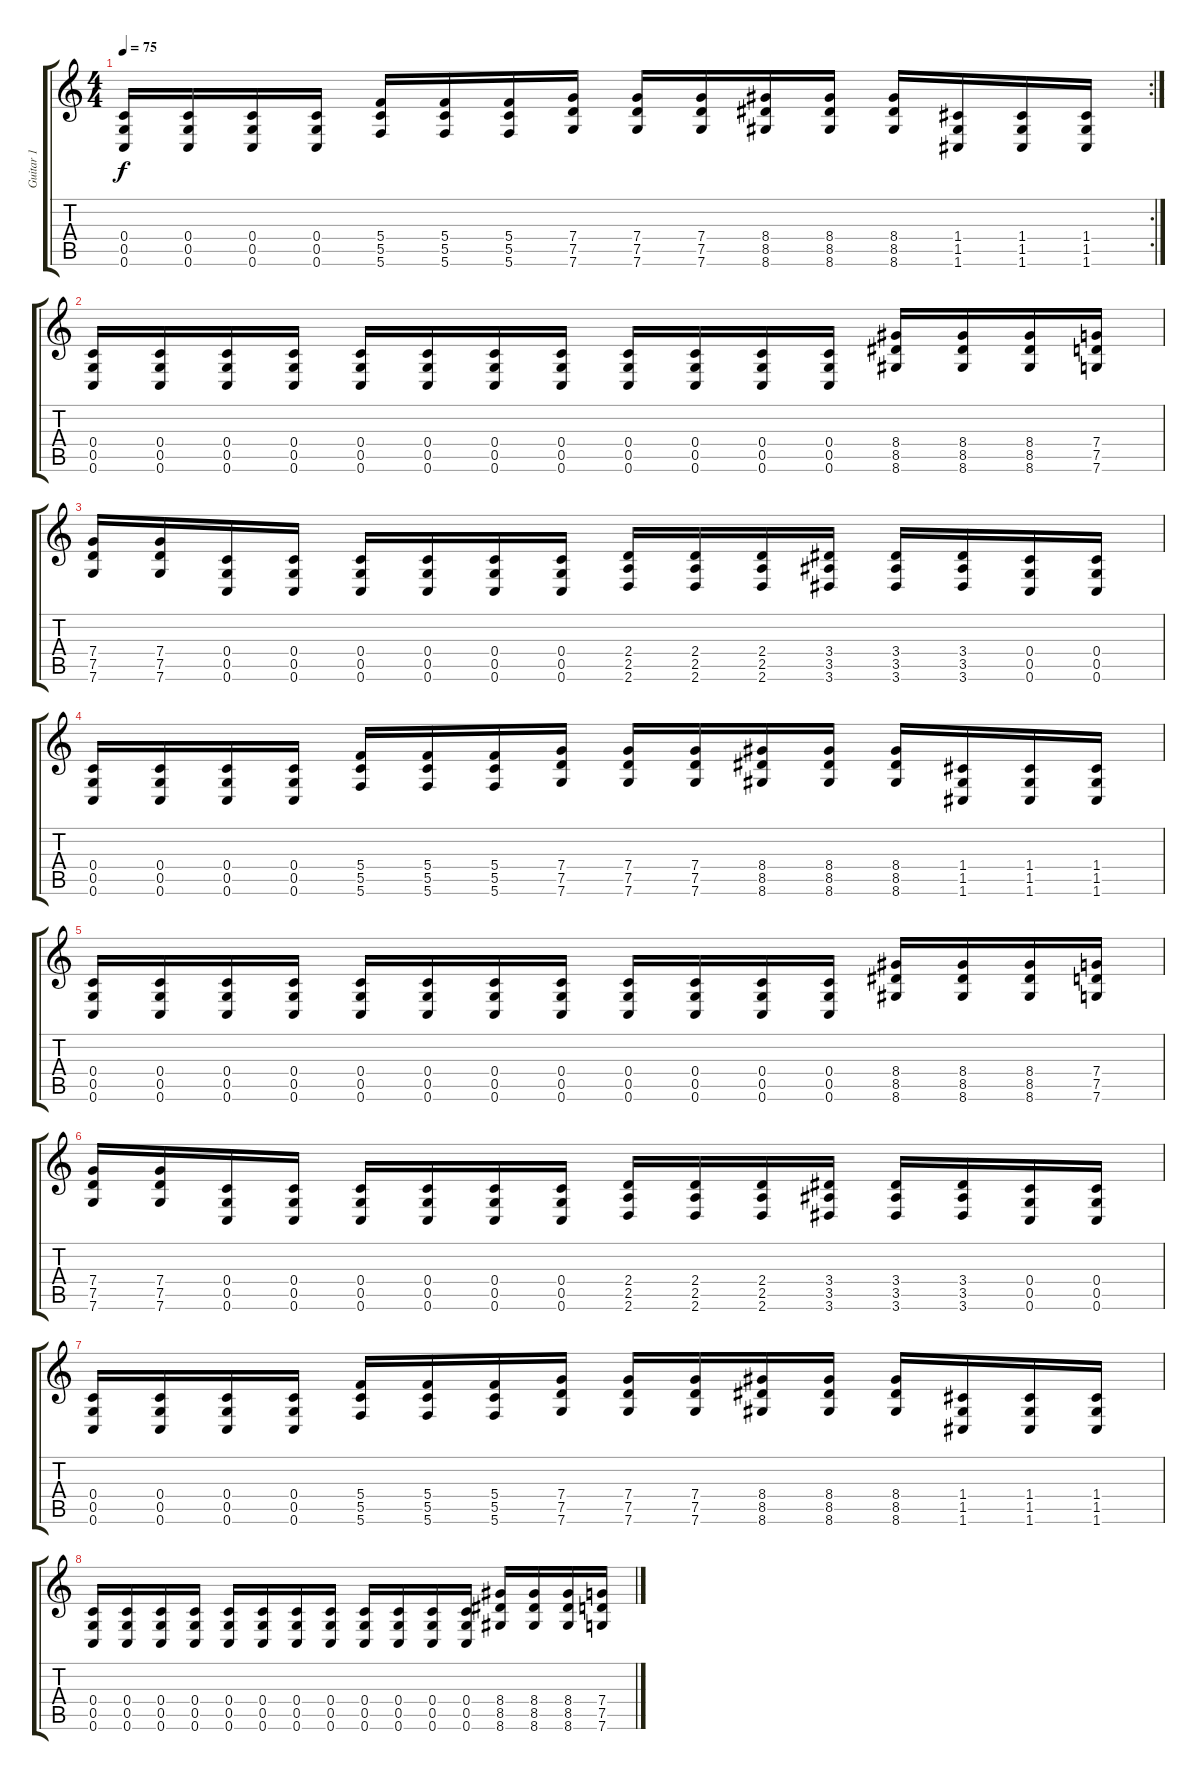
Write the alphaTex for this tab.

\track ("Guitar 1" "Guitar 1") {instrument distortionguitar}
\staff {score tabs}
\tuning (D4 A3 F3 C3 G2 C2) {hide}
\rc 2
\ts (4 4)
\tempo 75
\clef g2
\ks c
(0.4 0.5 0.6).16{dy f} (0.4 0.5 0.6).16 (0.4 0.5 0.6).16 (0.4 0.5 0.6).16 (5.4 5.5 5.6).16 (5.4 5.5 5.6).16 (5.4 5.5 5.6).16 (7.4 7.5 7.6).16 (7.4 7.5 7.6).16 (7.4 7.5 7.6).16 (8.4 8.5 8.6).16 (8.4 8.5 8.6).16 (8.4 8.5 8.6).16 (1.4 1.5 1.6).16 (1.4 1.5 1.6).16 (1.4 1.5 1.6).16 |
(0.4 0.5 0.6).16 (0.4 0.5 0.6).16 (0.4 0.5 0.6).16 (0.4 0.5 0.6).16 (0.4 0.5 0.6).16 (0.4 0.5 0.6).16 (0.4 0.5 0.6).16 (0.4 0.5 0.6).16 (0.4 0.5 0.6).16 (0.4 0.5 0.6).16 (0.4 0.5 0.6).16 (0.4 0.5 0.6).16 (8.4 8.5 8.6).16 (8.4 8.5 8.6).16 (8.4 8.5 8.6).16 (7.4 7.5 7.6).16 |
(7.4 7.5 7.6).16 (7.4 7.5 7.6).16 (0.4 0.5 0.6).16 (0.4 0.5 0.6).16 (0.4 0.5 0.6).16 (0.4 0.5 0.6).16 (0.4 0.5 0.6).16 (0.4 0.5 0.6).16 (2.4 2.5 2.6).16 (2.4 2.5 2.6).16 (2.4 2.5 2.6).16 (3.4 3.5 3.6).16 (3.4 3.5 3.6).16 (3.4 3.5 3.6).16 (0.4 0.5 0.6).16 (0.4 0.5 0.6).16 |
(0.4 0.5 0.6).16 (0.4 0.5 0.6).16 (0.4 0.5 0.6).16 (0.4 0.5 0.6).16 (5.4 5.5 5.6).16 (5.4 5.5 5.6).16 (5.4 5.5 5.6).16 (7.4 7.5 7.6).16 (7.4 7.5 7.6).16 (7.4 7.5 7.6).16 (8.4 8.5 8.6).16 (8.4 8.5 8.6).16 (8.4 8.5 8.6).16 (1.4 1.5 1.6).16 (1.4 1.5 1.6).16 (1.4 1.5 1.6).16 |
(0.4 0.5 0.6).16 (0.4 0.5 0.6).16 (0.4 0.5 0.6).16 (0.4 0.5 0.6).16 (0.4 0.5 0.6).16 (0.4 0.5 0.6).16 (0.4 0.5 0.6).16 (0.4 0.5 0.6).16 (0.4 0.5 0.6).16 (0.4 0.5 0.6).16 (0.4 0.5 0.6).16 (0.4 0.5 0.6).16 (8.4 8.5 8.6).16 (8.4 8.5 8.6).16 (8.4 8.5 8.6).16 (7.4 7.5 7.6).16 |
(7.4 7.5 7.6).16 (7.4 7.5 7.6).16 (0.4 0.5 0.6).16 (0.4 0.5 0.6).16 (0.4 0.5 0.6).16 (0.4 0.5 0.6).16 (0.4 0.5 0.6).16 (0.4 0.5 0.6).16 (2.4 2.5 2.6).16 (2.4 2.5 2.6).16 (2.4 2.5 2.6).16 (3.4 3.5 3.6).16 (3.4 3.5 3.6).16 (3.4 3.5 3.6).16 (0.4 0.5 0.6).16 (0.4 0.5 0.6).16 |
(0.4 0.5 0.6).16 (0.4 0.5 0.6).16 (0.4 0.5 0.6).16 (0.4 0.5 0.6).16 (5.4 5.5 5.6).16 (5.4 5.5 5.6).16 (5.4 5.5 5.6).16 (7.4 7.5 7.6).16 (7.4 7.5 7.6).16 (7.4 7.5 7.6).16 (8.4 8.5 8.6).16 (8.4 8.5 8.6).16 (8.4 8.5 8.6).16 (1.4 1.5 1.6).16 (1.4 1.5 1.6).16 (1.4 1.5 1.6).16 |
(0.4 0.5 0.6).16 (0.4 0.5 0.6).16 (0.4 0.5 0.6).16 (0.4 0.5 0.6).16 (0.4 0.5 0.6).16 (0.4 0.5 0.6).16 (0.4 0.5 0.6).16 (0.4 0.5 0.6).16 (0.4 0.5 0.6).16 (0.4 0.5 0.6).16 (0.4 0.5 0.6).16 (0.4 0.5 0.6).16 (8.4 8.5 8.6).16 (8.4 8.5 8.6).16 (8.4 8.5 8.6).16 (7.4 7.5 7.6).16
